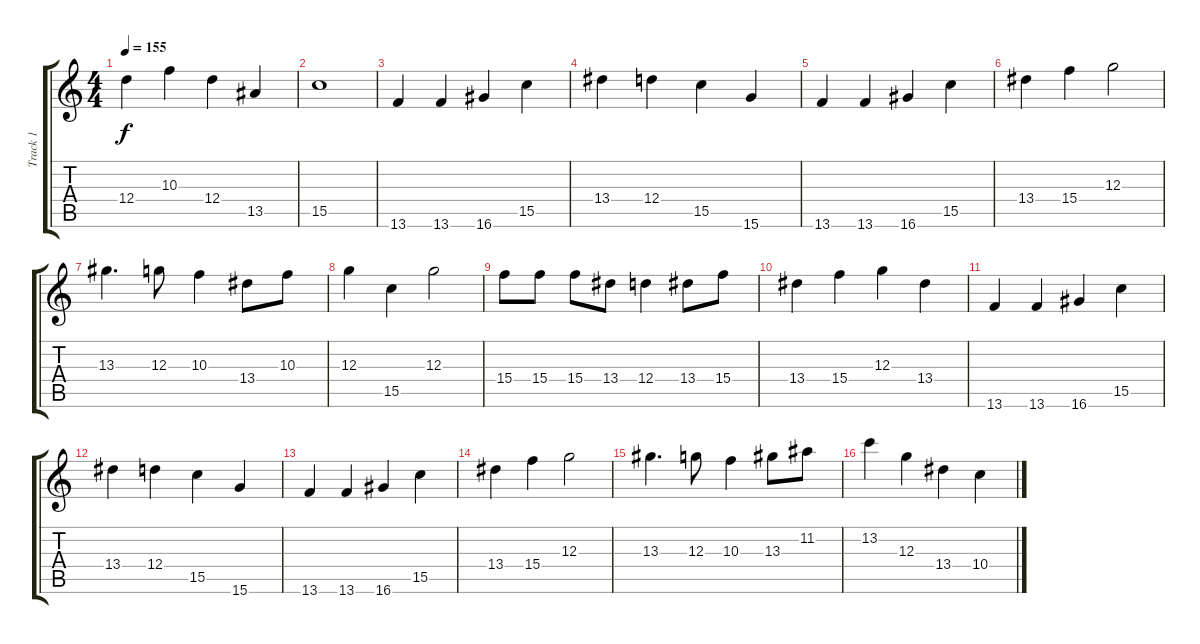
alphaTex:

\track ("Track 1" "Track 1") {instrument distortionguitar}
\staff {score tabs}
\tuning (E4 B3 G3 D3 A2 E2) {hide}
\ts (4 4)
\tempo 155
\clef g2
\ks c
12.4.4{dy f} 10.3.4 12.4.4 13.5.4 |
15.5.1 |
13.6.4 13.6.4 16.6.4 15.5.4 |
13.4.4 12.4.4 15.5.4 15.6.4 |
13.6.4 13.6.4 16.6.4 15.5.4 |
13.4.4 15.4.4 12.3.2 |
13.3.4{d} 12.3.8 10.3.4 13.4.8 10.3.8 |
12.3.4 15.5.4 12.3.2 |
15.4.8 15.4.8 15.4.8 13.4.8 12.4.4 13.4.8 15.4.8 |
13.4.4 15.4.4 12.3.4 13.4.4 |
13.6.4 13.6.4 16.6.4 15.5.4 |
13.4.4 12.4.4 15.5.4 15.6.4 |
13.6.4 13.6.4 16.6.4 15.5.4 |
13.4.4 15.4.4 12.3.2 |
13.3.4{d} 12.3.8 10.3.4 13.3.8 11.2.8 |
13.2.4 12.3.4 13.4.4 10.4.4
